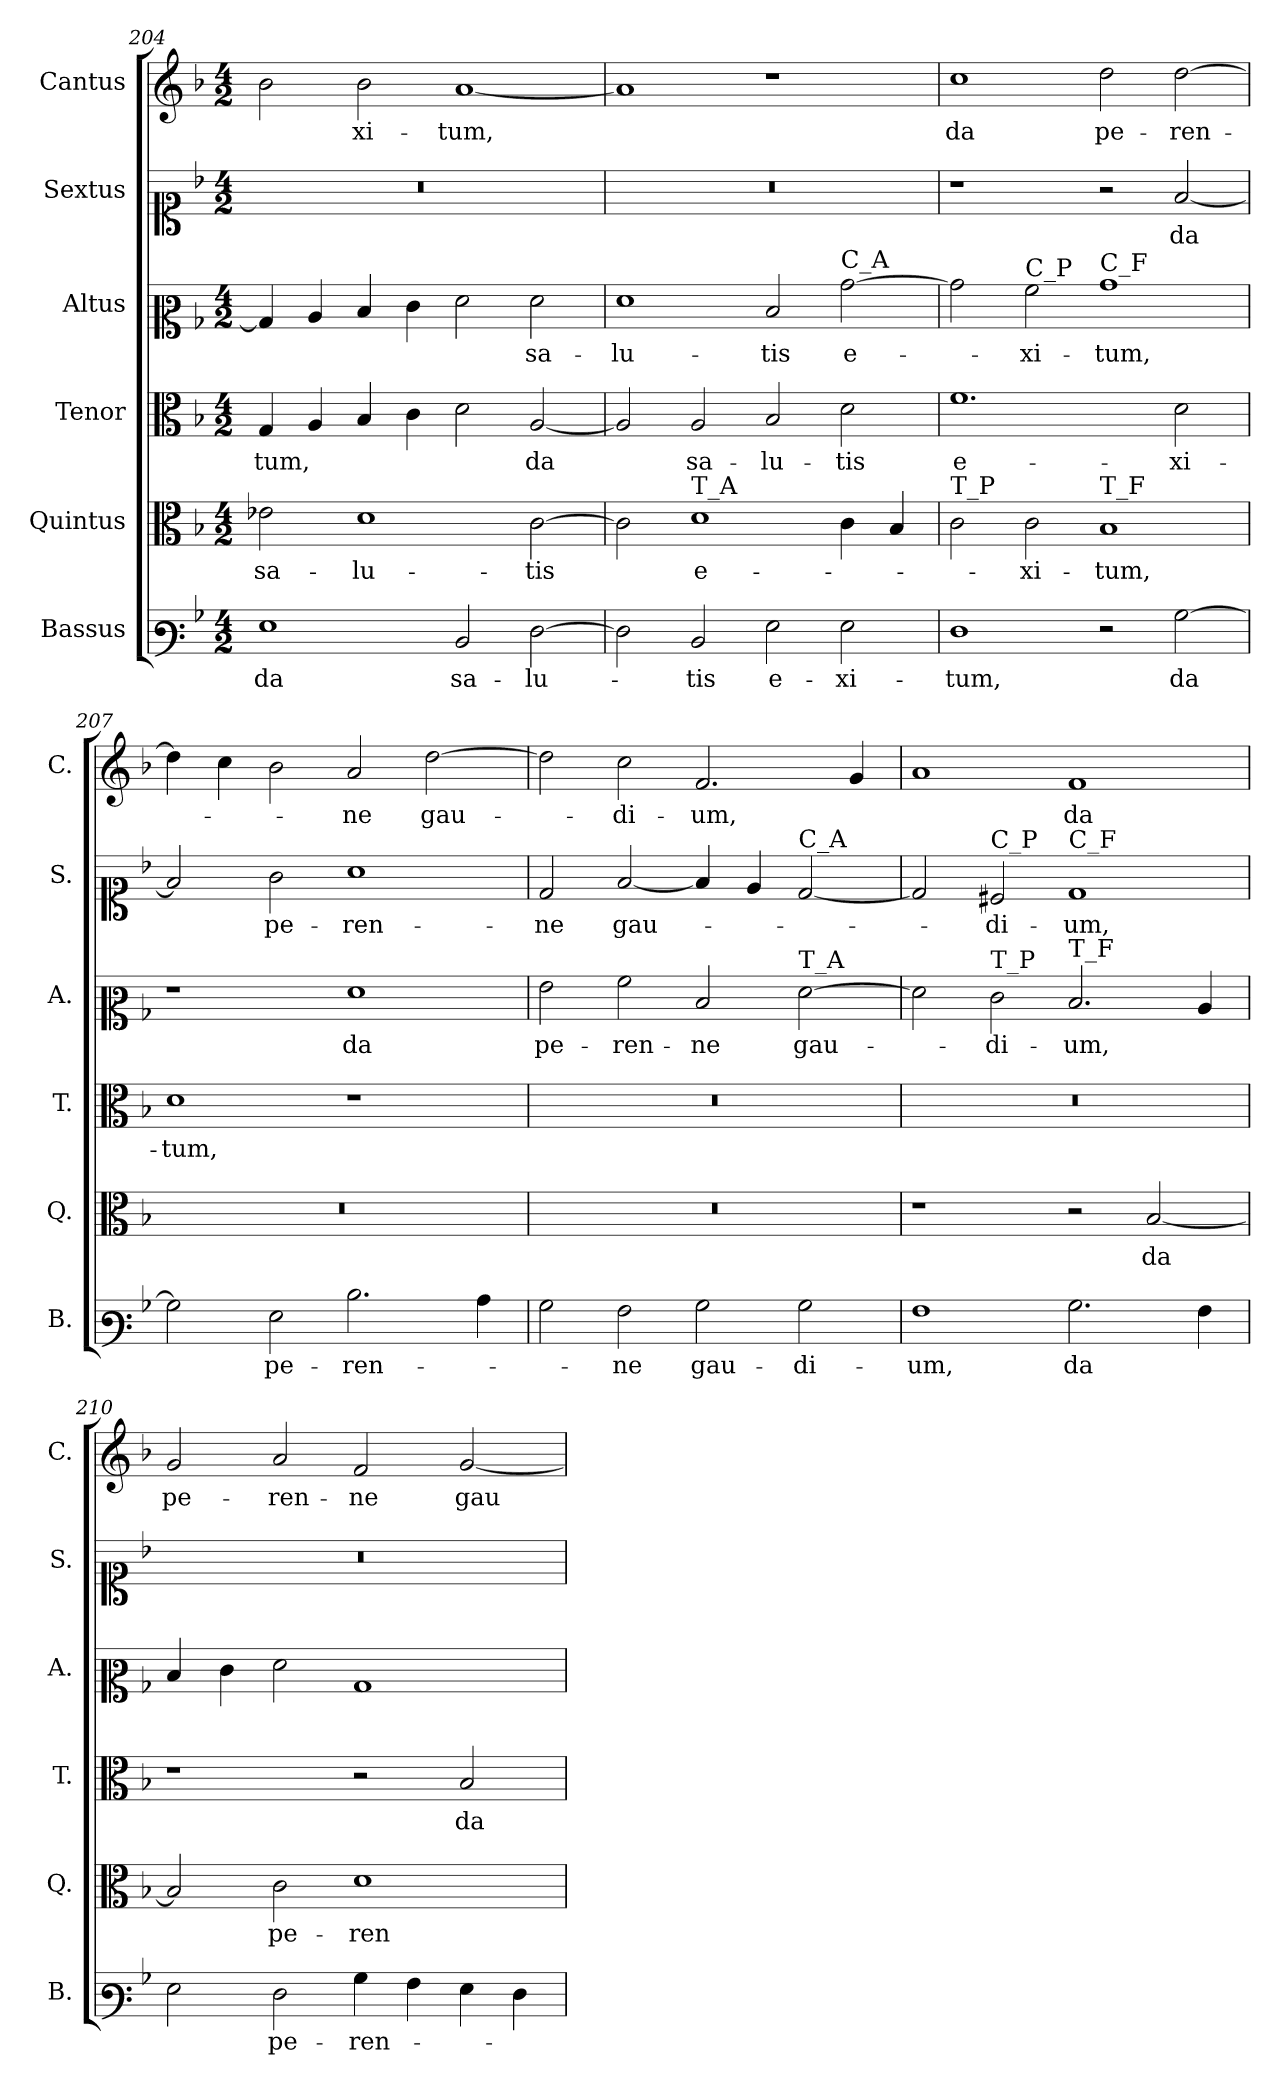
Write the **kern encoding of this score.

**kern	**text	**kern	**text	**kern	**text	**kern	**text	**kern	**text	**kern	**text
*part6	*part6	*part5	*part5	*part4	*part4	*part3	*part3	*part2	*part2	*part1	*part1
*staff6	*staff6	*staff5	*staff5	*staff4	*staff4	*staff3	*staff3	*staff2	*staff2	*staff1	*staff1
*I"Bassus	*	*I"Quintus	*	*I"Tenor	*	*I"Altus	*	*I"Sextus	*	*I"Cantus	*
*I'B.	*	*I'Q.	*	*I'T.	*	*I'A.	*	*I'S.	*	*I'C.	*
*clefF3	*	*clefC3	*	*clefC3	*	*clefC2	*	*clefC1	*	*clefG2	*
*k[b-]	*	*k[b-]	*	*k[b-]	*	*k[b-]	*	*k[b-]	*	*k[b-]	*
*M4/2	*	*M4/2	*	*M4/2	*	*M4/2	*	*M4/2	*	*M4/2	*
=204	=204	=204	=204	=204	=204	=204	=204	=204	=204	=204	=204
!	!	!	!	!	!	!	!	!LO:N:vis=1	!	!	!
1G	da	2e-X\	sa-	4G/	-tum,	4B-/]	.	0r	.	2b-\	.
.	.	.	.	4A/	.	4c/	.	.	.	.	.
.	.	1d	-lu-	4B-/	.	4d/	.	.	.	2b-\	-xi-
.	.	.	.	4c\	.	4e\	.	.	.	.	.
2D/	sa-	.	.	2d\	.	2f\	.	.	.	[1a	-tum,
[2F\	-lu-	[2c\	-tis	[2A/	da	2f\	sa-	.	.	.	.
!!LO:LB:g=z
=205	=205	=205	=205	=205	=205	=205	=205	=205	=205	=205	=205
!	!	!	!	!	!	!	!	!LO:N:vis=1	!	!	!
2F\]	.	2c\]	.	2A/]	.	1f	-lu-	0r	.	1a]	.
!	!	!LO:TX:a:t=T_A	!	!	!	!	!	!	!	!	!
2D/	-tis	1d	e-	2A/	sa-	.	.	.	.	.	.
2G\	e-	.	.	2B-/	-lu-	2d/	-tis	.	.	1r	.
!	!	!	!	!	!	!LO:TX:a:t=C_A	!	!	!	!	!
2G\	-xi-	4c\	.	2d\	-tis	[2b-\	e-	.	.	.	.
.	.	4B-/	.	.	.	.	.	.	.	.	.
=206	=206	=206	=206	=206	=206	=206	=206	=206	=206	=206	=206
!	!	!LO:TX:a:t=T_P	!	!	!	!	!	!	!	!	!
1F	-tum,	2c\	.	1.f	e-	2b-\]	.	1r	.	1cc	da
!	!	!	!	!	!	!LO:TX:a:t=C_P	!	!	!	!	!
.	.	2c\	xi-	.	.	2a\	-xi-	.	.	.	.
!	!	!	!	!	!	!LO:TX:a:t=C_F	!	!	!	!	!
!	!	!LO:TX:a:t=T_F	!	!	!	!	!	!	!	!	!
2r	.	1B-	-tum,	.	.	1b-	-tum,	2r	.	2dd\	pe-
[2B-\	da	.	.	2d\	-xi-	.	.	[2f/	da	[2dd\	-ren-
=207	=207	=207	=207	=207	=207	=207	=207	=207	=207	=207	=207
!	!	!LO:N:vis=1	!	!	!	!	!	!	!	!	!
2B-\]	.	0r	.	1d	-tum,	1r	.	2f/]	.	4dd\]	.
.	.	.	.	.	.	.	.	.	.	4cc\	.
2G\	pe-	.	.	.	.	.	.	2g\	pe-	2b-\	.
2.d\	-ren-	.	.	1r	.	1f	da	1a	-ren-	2a/	-ne
.	.	.	.	.	.	.	.	.	.	[2dd\	gau-
4c\	.	.	.	.	.	.	.	.	.	.	.
=208	=208	=208	=208	=208	=208	=208	=208	=208	=208	=208	=208
!	!	!LO:N:vis=1	!	!LO:N:vis=1	!	!	!	!	!	!	!
2B-\	.	0r	.	0r	.	2g\	pe-	2d/	-ne	2dd\]	.
2A\	-ne	.	.	.	.	2a\	-ren-	[2f/	gau-	2cc\	-di-
2B-\	gau-	.	.	.	.	2d/	-ne	4f/]	.	2.f/	-um,
.	.	.	.	.	.	.	.	4e/	.	.	.
!	!	!	!	!	!	!	!	!LO:TX:a:t=C_A	!	!	!
!	!	!	!	!	!	!LO:TX:a:t=T_A	!	!	!	!	!
2B-\	-di-	.	.	.	.	[2f\	gau-	[2d/	.	.	.
.	.	.	.	.	.	.	.	.	.	4g/	.
=209	=209	=209	=209	=209	=209	=209	=209	=209	=209	=209	=209
!	!	!	!	!LO:N:vis=1	!	!	!	!	!	!	!
1A	-um,	1r	.	0r	.	2f\]	.	2d/]	.	1a	.
!	!	!	!	!	!	!	!	!LO:TX:a:t=C_P	!	!	!
!	!	!	!	!	!	!LO:TX:a:t=T_P	!	!	!	!	!
.	.	.	.	.	.	2e\	-di-	2c#X/	-di-	.	.
!	!	!	!	!	!	!	!	!LO:TX:a:t=C_F	!	!	!
!	!	!	!	!	!	!LO:TX:a:t=T_F	!	!	!	!	!
2.B-\	da	2r	.	.	.	2.d/	-um,	1d	-um,	1f	da
.	.	[2B-/	da	.	.	.	.	.	.	.	.
4A\	.	.	.	.	.	4c/	.	.	.	.	.
!!LO:PB:g=z
=210	=210	=210	=210	=210	=210	=210	=210	=210	=210	=210	=210
!	!	!	!	!	!	!	!	!LO:N:vis=1	!	!	!
2G\	.	2B-/]	.	1r	.	4d/	.	0r	.	2g/	pe-
.	.	.	.	.	.	4e\	.	.	.	.	.
2F\	pe-	2c\	pe-	.	.	2f\	.	.	.	2a/	-ren-
4B-\	-ren-	1d	-ren-	2r	.	1B-	.	.	.	2f/	-ne
4A\	.	.	.	.	.	.	.	.	.	.	.
4G\	.	.	.	2B-/	da	.	.	.	.	[2g/	gau-
4F\	.	.	.	.	.	.	.	.	.	.	.
=	=	=	=	=	=	=	=	=	=	=	=
*-	*-	*-	*-	*-	*-	*-	*-	*-	*-	*-	*-
